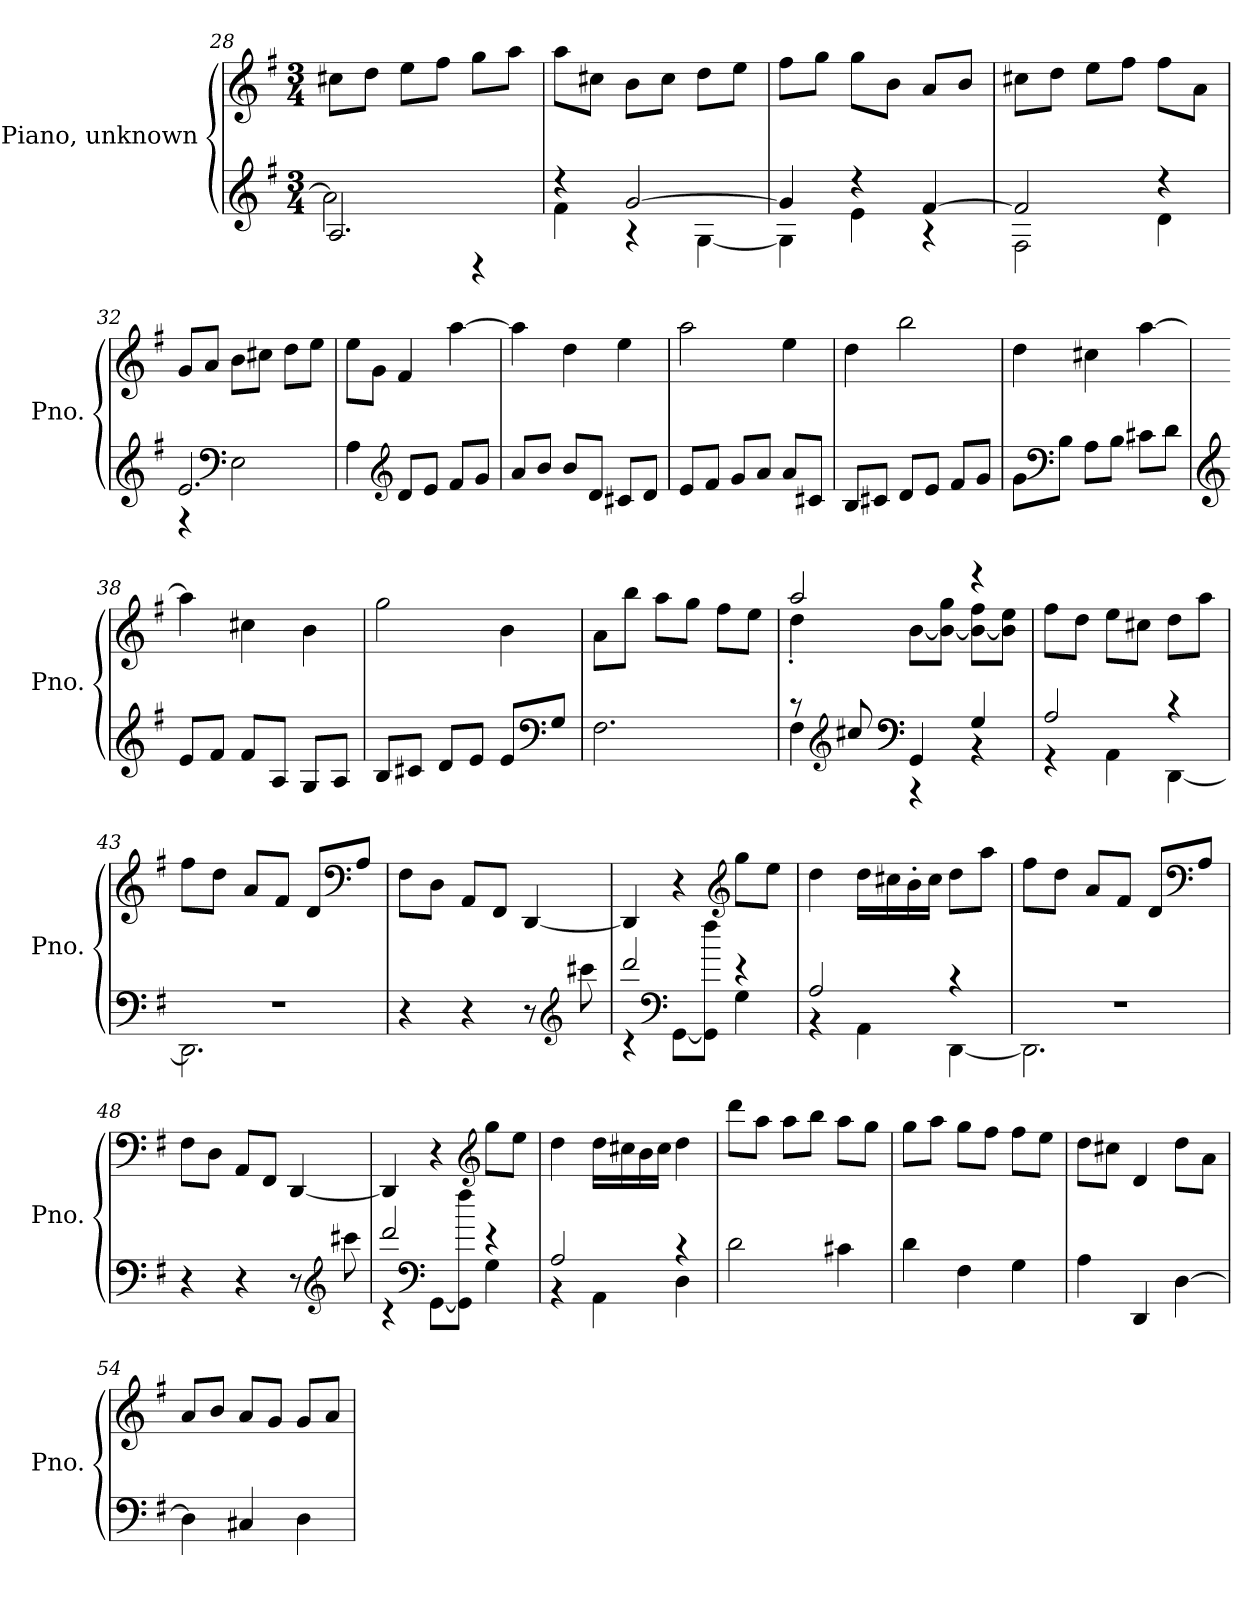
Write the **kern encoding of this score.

**kern	**kern
*part1	*part1
*staff2	*staff1
*I"Piano, unknown	*
*I'Pno.	*
*clefG2	*clefG2
*k[f#]	*k[f#]
*M3/4	*M3/4
=28	=28
*^	*
2.A/	2a\]	8cc#X\L
.	.	8dd\J
.	.	8ee\L
.	.	8ff#\J
.	4r	8gg\L
.	.	8aa\J
!!LO:LB:g=z
=29	=29	=29
4r	4f#\	8aa\L
.	.	8cc#X\J
[2g/	4r	8b\L
.	.	8cc#\J
.	[4G\	8dd\L
.	.	8ee\J
=30	=30	=30
4g/]	4G\]	8ff#\L
.	.	8gg\J
4r	4e\	8gg\L
.	.	8b\J
[4f#/	4r	8a/L
.	.	8b/J
=31	=31	=31
2f#/]	2F#\	8cc#X\L
.	.	8dd\J
.	.	8ee\L
.	.	8ff#\J
4r	4d\	8ff#\L
.	.	8a\J
=32	=32	=32
2.e/	4r	8g/L
.	.	8a/J
*clefF4	*	*
.	2E\	8b\L
.	.	8cc#X\J
.	.	8dd\L
.	.	8ee\J
*v	*v	*
=33	=33
4A\	8ee\L
.	8g\J
*clefG2	*
8d/L	4f#/
8e/J	.
8f#/L	[4aa\
8g/J	.
=34	=34
8a/L	4aa\]
8b/J	.
8b/L	4dd\
8d/J	.
8c#X/L	4ee\
8d/J	.
!!LO:PB:g=z
=35	=35
8e/L	2aa\
8f#/J	.
8g/L	.
8a/J	.
8a/L	4ee\
8c#X/J	.
=36	=36
8B/L	4dd\
8c#X/J	.
8d/L	2bb\
8e/J	.
8f#/L	.
8g/J	.
=37	=37
8g\L	4dd\
*clefF4	*
8B\J	.
8A\L	4cc#X\
8B\J	.
8c#X\L	[4aa\
8d\J	.
=38	=38
*clefG2	*
8e/L	4aa\]
8f#/J	.
8f#/L	4cc#X\
8A/J	.
8G/L	4b\
8A/J	.
=39	=39
8B/L	2gg\
8c#X/J	.
8d/L	.
8e/J	.
8e/L	4b\
*clefF4	*
8G/J	.
!!LO:LB:g=z
=40	=40
2.F#\	8a\L
.	8bb\J
.	8aa\L
.	8gg\J
.	8ff#\L
.	8ee\J
=41	=41
*^	*^
8r	4F#\	2aa/	4dd'\
*clefG2	*	*	*
8cc#X/	.	.	.
*clefF4	*	*	*
4GG/	4r	.	[8b\L
.	.	.	8b\_ 8gg\J
4G/	4r	4r	8b\_ 8ff#\L
.	.	.	8b\] 8ee\J
*	*	*v	*v
=42	=42	=42
2A/	4r	8ff#\L
.	.	8dd\J
.	4AA\	8ee\L
.	.	8cc#X\J
4r	[4DD\	8dd\L
.	.	8aa\J
=43	=43	=43
2.r	2.DD\]	8ff#\L
.	.	8dd\J
.	.	8a/L
.	.	8f#/J
.	.	8d/L
*	*	*clefF4
.	.	8A/J
*v	*v	*
!!LO:LB:g=z
=44	=44
4r	8F#\L
.	8D\J
4r	8AA/L
.	8FF#/J
8r	[4DD/
*clefG2	*
8ccc#X\	.
=45	=45
*^	*
2ddd/	4r	4DD/]
*clefF4	*	*
.	[8GG\L	4r
.	8GG\] 8ff#\J	.
*	*	*clefG2
4r	4G\	8gg\L
.	.	8ee\J
=46	=46	=46
2A/	4r	4dd\
.	4AA\	16dd\LL
.	.	16cc#X\
.	.	16b'\
.	.	16cc#\JJ
4r	[4DD\	8dd\L
.	.	8aa\J
=47	=47	=47
2.r	2.DD\]	8ff#\L
.	.	8dd\J
.	.	8a/L
.	.	8f#/J
.	.	8d/L
*	*	*clefF4
.	.	8A/J
*v	*v	*
=48	=48
4r	8F#\L
.	8D\J
4r	8AA/L
.	8FF#/J
8r	[4DD/
*clefG2	*
8ccc#X\	.
!!LO:LB:g=z
=49	=49
*^	*
2ddd/	4r	4DD/]
*clefF4	*	*
.	[8GG\L	4r
.	8GG\] 8ff#\J	.
*	*	*clefG2
4r	4G\	8gg\L
.	.	8ee\J
=50	=50	=50
2A/	4r	4dd\
.	4AA\	16dd\LL
.	.	16cc#X\
.	.	16b\
.	.	16cc#\JJ
4r	4D\	4dd\
*v	*v	*
=51	=51
2d\	8ddd\L
.	8aa\J
.	8aa\L
.	8bb\J
4c#X\	8aa\L
.	8gg\J
=52	=52
4d\	8gg\L
.	8aa\J
4F#\	8gg\L
.	8ff#\J
4G\	8ff#\L
.	8ee\J
=53	=53
4A\	8dd\L
.	8cc#X\J
4DD/	4d/
[4D\	8dd\L
.	8a\J
!!LO:LB:g=z
=54	=54
4D\]	8a/L
.	8b/J
4C#X/	8a/L
.	8g/J
4D\	8g/L
.	8a/J
=	=
*-	*-
